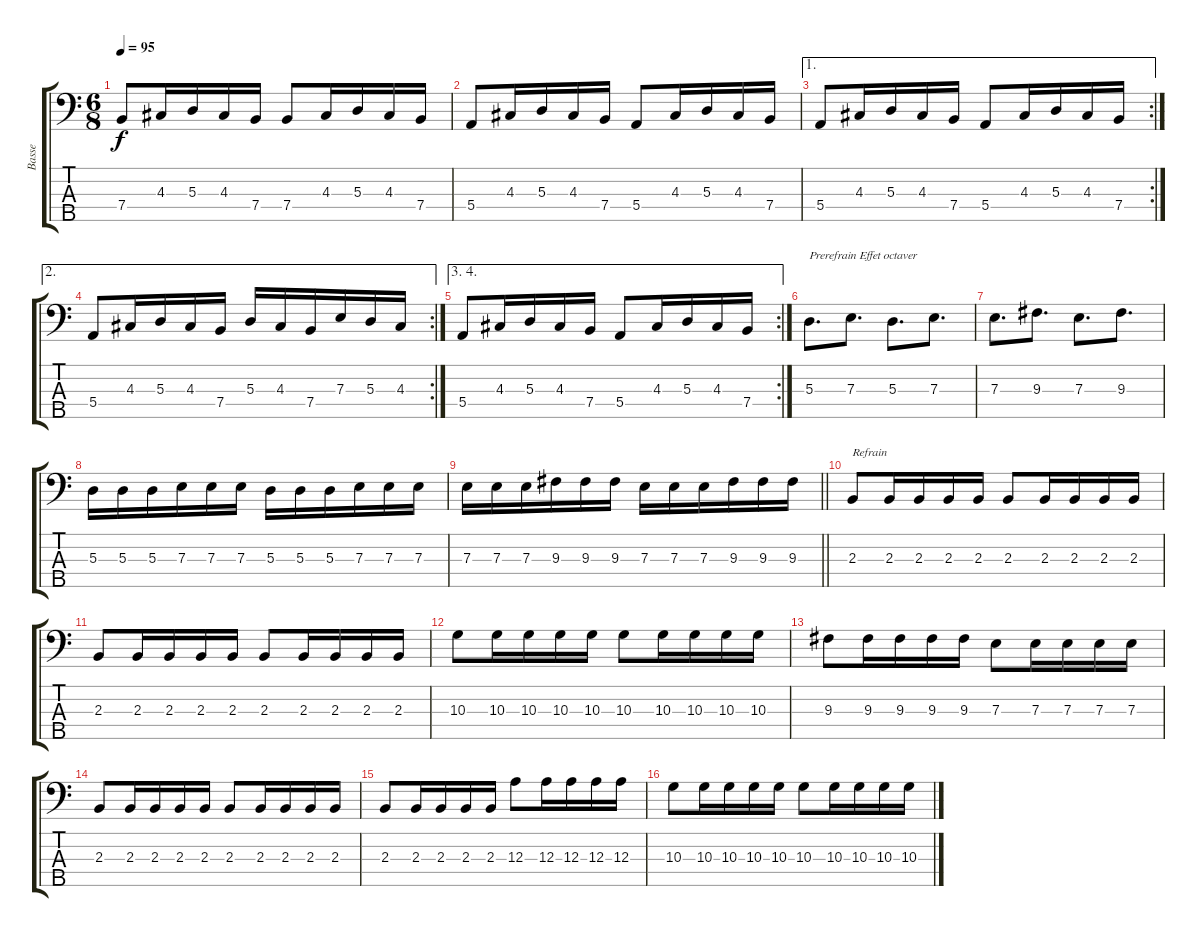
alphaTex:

\track ("Basse" "Basse") {instrument electricbassfinger}
\staff {score tabs}
\tuning (G2 D2 A1 E1 A0) {hide}
\ts (6 8)
\tempo 95
\clef f4
\ks c
7.4.8{dy f} 4.3.16 5.3.16 4.3.16 7.4.16 7.4.8 4.3.16 5.3.16 4.3.16 7.4.16 |
5.4.8 4.3.16 5.3.16 4.3.16 7.4.16 5.4.8 4.3.16 5.3.16 4.3.16 7.4.16 |
\ae 1
\rc 2
5.4.8 4.3.16 5.3.16 4.3.16 7.4.16 5.4.8 4.3.16 5.3.16 4.3.16 7.4.16 |
\ae 2
\rc 2
5.4.8 4.3.16 5.3.16 4.3.16 7.4.16 5.3.16 4.3.16 7.4.16 7.3.16 5.3.16 4.3.16 |
\ae (3 4)
\rc 2
5.4.8 4.3.16 5.3.16 4.3.16 7.4.16 5.4.8 4.3.16 5.3.16 4.3.16 7.4.16 |
5.3.8{d txt "Prerefrain Effet octaver"} 7.3.8{d} 5.3.8{d} 7.3.8{d} |
7.3.8{d} 9.3.8{d} 7.3.8{d} 9.3.8{d} |
5.3.16 5.3.16 5.3.16 7.3.16 7.3.16 7.3.16 5.3.16 5.3.16 5.3.16 7.3.16 7.3.16 7.3.16 |
\barLineRight lightlight
7.3.16 7.3.16 7.3.16 9.3.16 9.3.16 9.3.16 7.3.16 7.3.16 7.3.16 9.3.16 9.3.16 9.3.16 |
2.3.8{txt "Refrain"} 2.3.16 2.3.16 2.3.16 2.3.16 2.3.8 2.3.16 2.3.16 2.3.16 2.3.16 |
2.3.8 2.3.16 2.3.16 2.3.16 2.3.16 2.3.8 2.3.16 2.3.16 2.3.16 2.3.16 |
10.3.8 10.3.16 10.3.16 10.3.16 10.3.16 10.3.8 10.3.16 10.3.16 10.3.16 10.3.16 |
9.3.8 9.3.16 9.3.16 9.3.16 9.3.16 7.3.8 7.3.16 7.3.16 7.3.16 7.3.16 |
2.3.8 2.3.16 2.3.16 2.3.16 2.3.16 2.3.8 2.3.16 2.3.16 2.3.16 2.3.16 |
2.3.8 2.3.16 2.3.16 2.3.16 2.3.16 12.3.8 12.3.16 12.3.16 12.3.16 12.3.16 |
10.3.8 10.3.16 10.3.16 10.3.16 10.3.16 10.3.8 10.3.16 10.3.16 10.3.16 10.3.16
